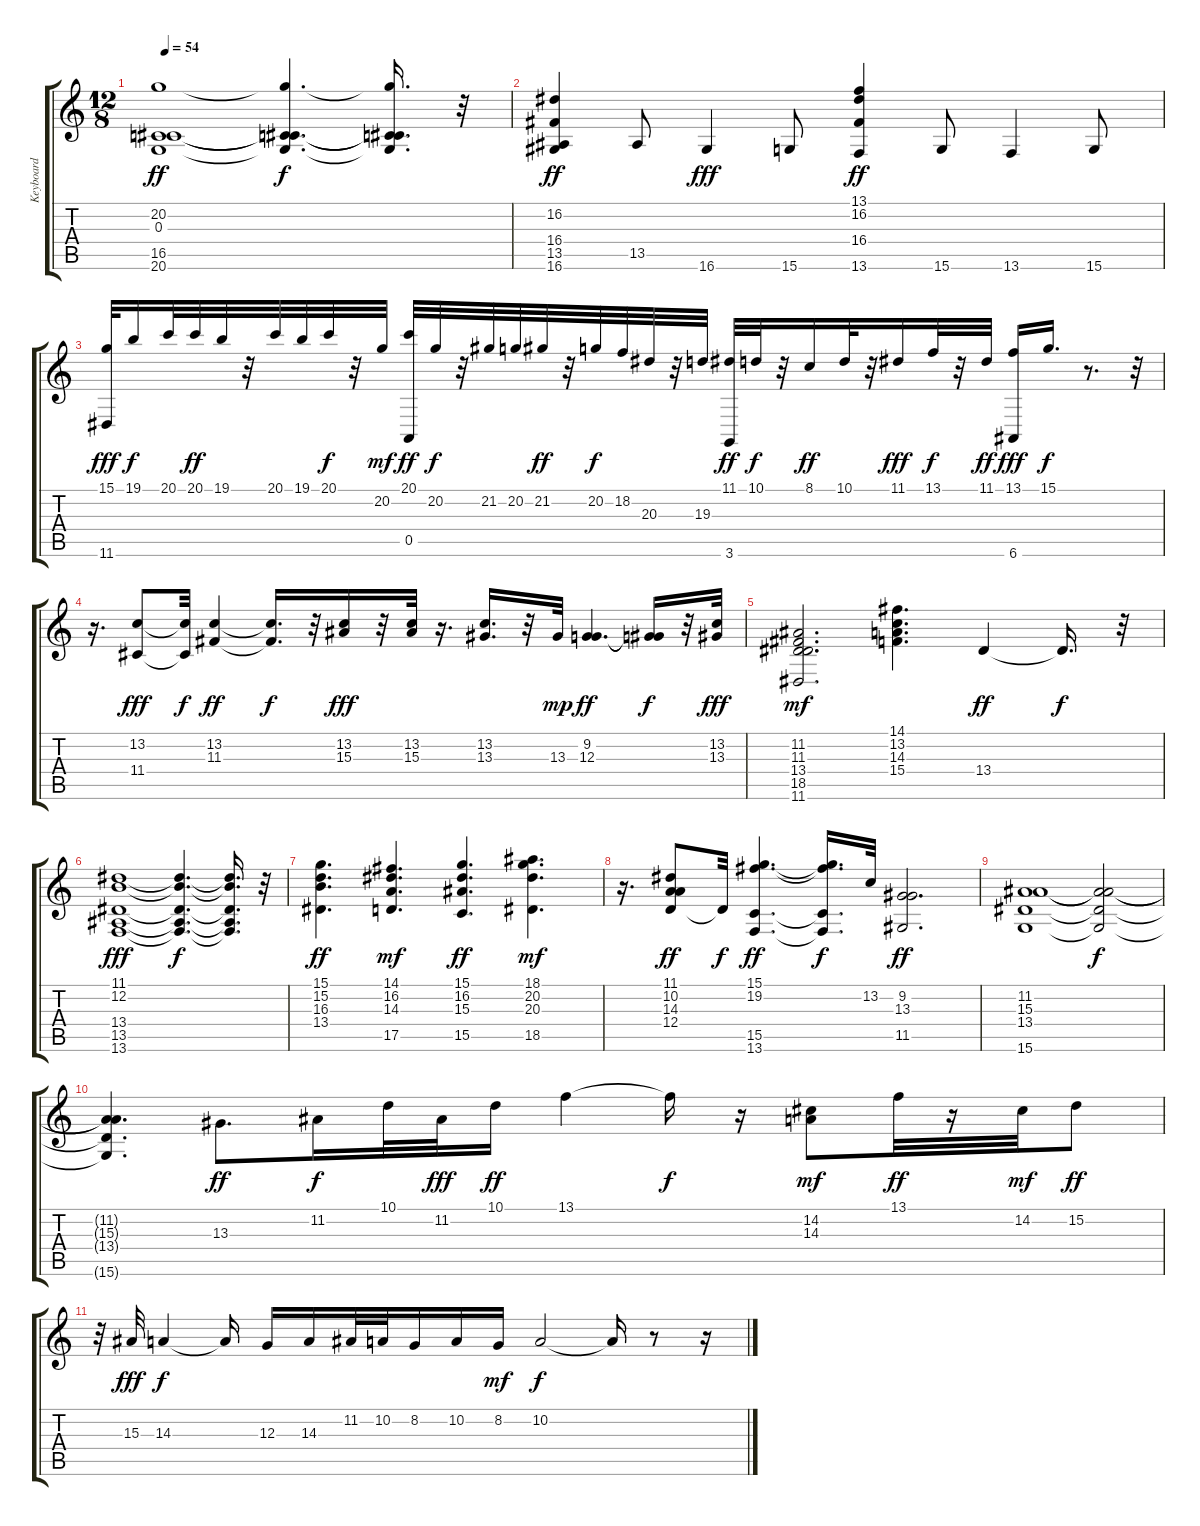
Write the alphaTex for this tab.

\track ("Keyboard" "Keyboard") {instrument rockorgan}
\staff {score tabs}
\tuning (E4 B3 G3 D3 A2 E2) {hide}
\ts (12 8)
\tempo 54
\clef g2
\ks c
(20.2 0.3 16.5 20.6).1{dy ff} (20.2{t} 0.3{t} 16.5{t} 20.6{t}).4{d dy f} (20.2{t} 0.3{t} 16.5{t} 20.6{t}).16{d} r.32 |
(16.2 16.4 13.5 16.6).4{dy ff} 13.5.8 16.6.4{dy fff} 15.6.8 (13.1 16.2 16.4 13.6).4{dy ff} 15.6.8 13.6.4 15.6.8 |
(15.1 11.6).32{dy fff} 19.1.16{dy f} 20.1.32 20.1.32{dy ff} 19.1.32 r.32 20.1.32 19.1.32 20.1.32{dy f} r.32 20.2.32{dy mf} (20.1 0.5).32{dy ff} 20.2.32{dy f} r.32 21.2.32 20.2.32 21.2.32{dy ff} r.32 20.2.32{dy f} 18.2.32 20.3.32 r.32 19.3.32 (11.1 3.6).32{dy ff} 10.1.32{dy f} r.32 8.1.16{dy ff} 10.1.32 r.32 11.1.16{dy fff} 13.1.32{dy f} r.32 11.1.32{dy ff} (13.1 6.6).16{dy fff} 15.1.16{d dy f} r.8{d} r.32 |
r.16{d} (13.2 11.4).8{dy fff} (13.2{t} 11.4{t}).32{dy f} (13.2 11.3).4{dy ff} (13.2{t} 11.3{t}).16{d dy f} r.32 (13.2 15.3).16{dy fff} r.32 (13.2 15.3).32 r.16{d} (13.2 13.3).16{d} r.32 13.3.32{dy mp} (9.2 12.3).4{d dy ff} (9.2{t} 12.3{t}).16{dy f} r.32 (13.2 13.3).32{dy fff} |
(11.2 11.3 13.4 18.5 11.6).2{d dy mf} (14.1 13.2 14.3 15.4).4{d} 13.4.4{dy ff} 13.4{t}.16{d dy f} r.32 |
(11.1 12.2 13.4 13.5 13.6).1{dy fff} (11.1{t} 12.2{t} 13.4{t} 13.5{t} 13.6{t}).4{d dy f} (11.1{t} 12.2{t} 13.4{t} 13.5{t} 13.6{t}).16{d} r.32 |
(15.1 15.2 16.3 13.4).4{d dy ff} (14.1 16.2 14.3 17.5).4{d dy mf} (15.1 16.2 15.3 15.5).4{d dy ff} (18.1 20.2 20.3 18.5).4{d dy mf} |
r.16{d} (11.1 10.2 14.3 12.4).8{dy ff} 12.4{t}.32{dy f} (15.1 19.2 15.5 13.6).4{d dy ff} (15.1{t} 19.2{t} 15.5{t} 13.6{t}).16{d dy f} 13.2.32 (9.2 13.3 11.5).2{d dy ff} |
(11.2 15.3 13.4 15.6).1 (11.2{t} 15.3{t} 13.4{t} 15.6{t}).2{dy f} |
(11.2{t} 15.3{t} 13.4{t} 15.6{t}).4{d} 13.3.8{d dy ff} 11.2.16{dy f} 10.1.32 11.2.32{dy fff} 10.1.16{dy ff} 13.1.4 13.1{t}.16{dy f} r.16 (14.2 14.3).8{dy mf} 13.1.32{dy ff} r.16 14.2.32{dy mf} 15.2.8{dy ff} |
r.32 15.3.32{dy fff} 14.3.4{dy f} 14.3{t}.16 12.3.16 14.3.16 11.2.32 10.2.32 8.2.16 10.2.16 8.2.16{dy mf} 10.2.2{dy f} 10.2{t}.16 r.8 r.16
